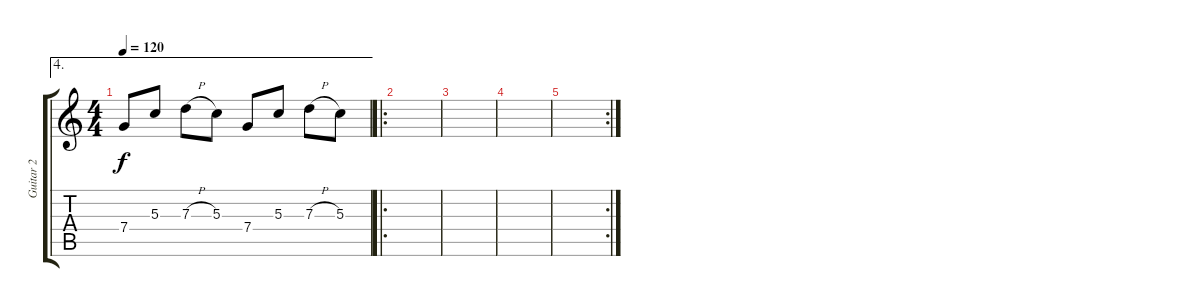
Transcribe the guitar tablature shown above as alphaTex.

\track ("Guitar 2" "Guitar 2") {instrument acousticguitarsteel}
\staff {score tabs}
\tuning (E4 C4 G3 C3 G2 C2) {hide}
\ae 4
\ts (4 4)
\tempo 120
\clef g2
\ks c
7.4.8{dy f} 5.3.8 7.3{h}.8 5.3.8 7.4.8 5.3.8 7.3{h}.8 5.3.8 |
\ro
|
|
|
\rc 2
